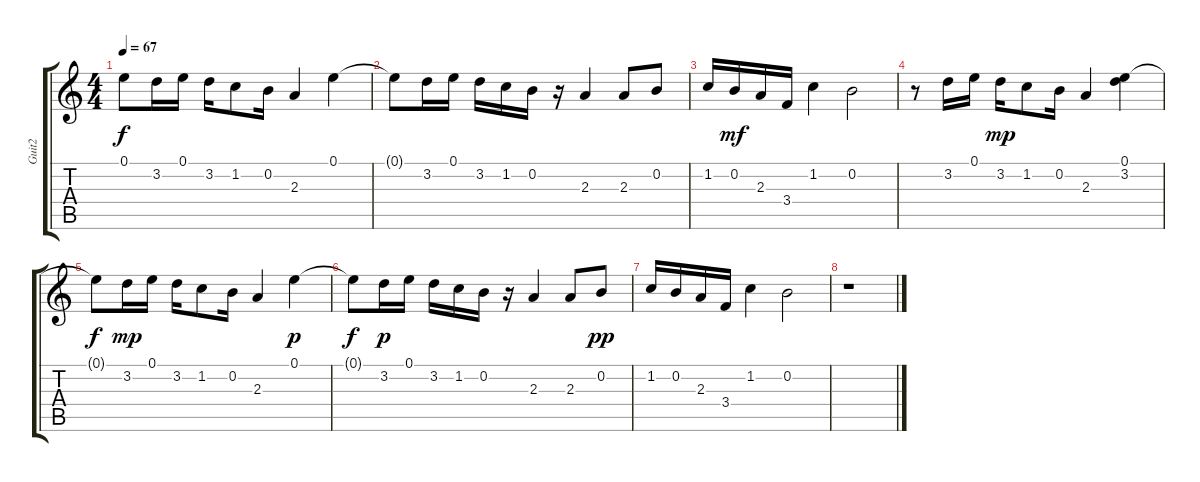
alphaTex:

\track ("Guit2" "Guit2") {instrument electricguitarclean}
\staff {score tabs}
\tuning (E4 B3 G3 D3 A2 E2) {hide}
\ts (4 4)
\tempo 67
\clef g2
\ks c
0.1{t}.8{dy f} 3.2.16 0.1.16 3.2.16 1.2.8 0.2.16 2.3.4 0.1.4 |
0.1{t}.8 3.2.16 0.1.16 3.2.16 1.2.16 0.2.16 r.16 2.3.4 2.3.8 0.2.8 |
1.2.16 0.2.16{dy mf} 2.3.16 3.4.16 1.2.4 0.2.2 |
r.8 3.2.16 0.1.16 3.2.16{dy mp} 1.2.8 0.2.16 2.3.4 (0.1 3.2).4 |
0.1{t}.8{dy f} 3.2.16{dy mp} 0.1.16 3.2.16 1.2.8 0.2.16 2.3.4 0.1.4{dy p} |
0.1{t}.8{dy f} 3.2.16{dy p} 0.1.16 3.2.16 1.2.16 0.2.16 r.16 2.3.4 2.3.8 0.2.8{dy pp} |
1.2.16 0.2.16 2.3.16 3.4.16 1.2.4 0.2.2 |
r.1
